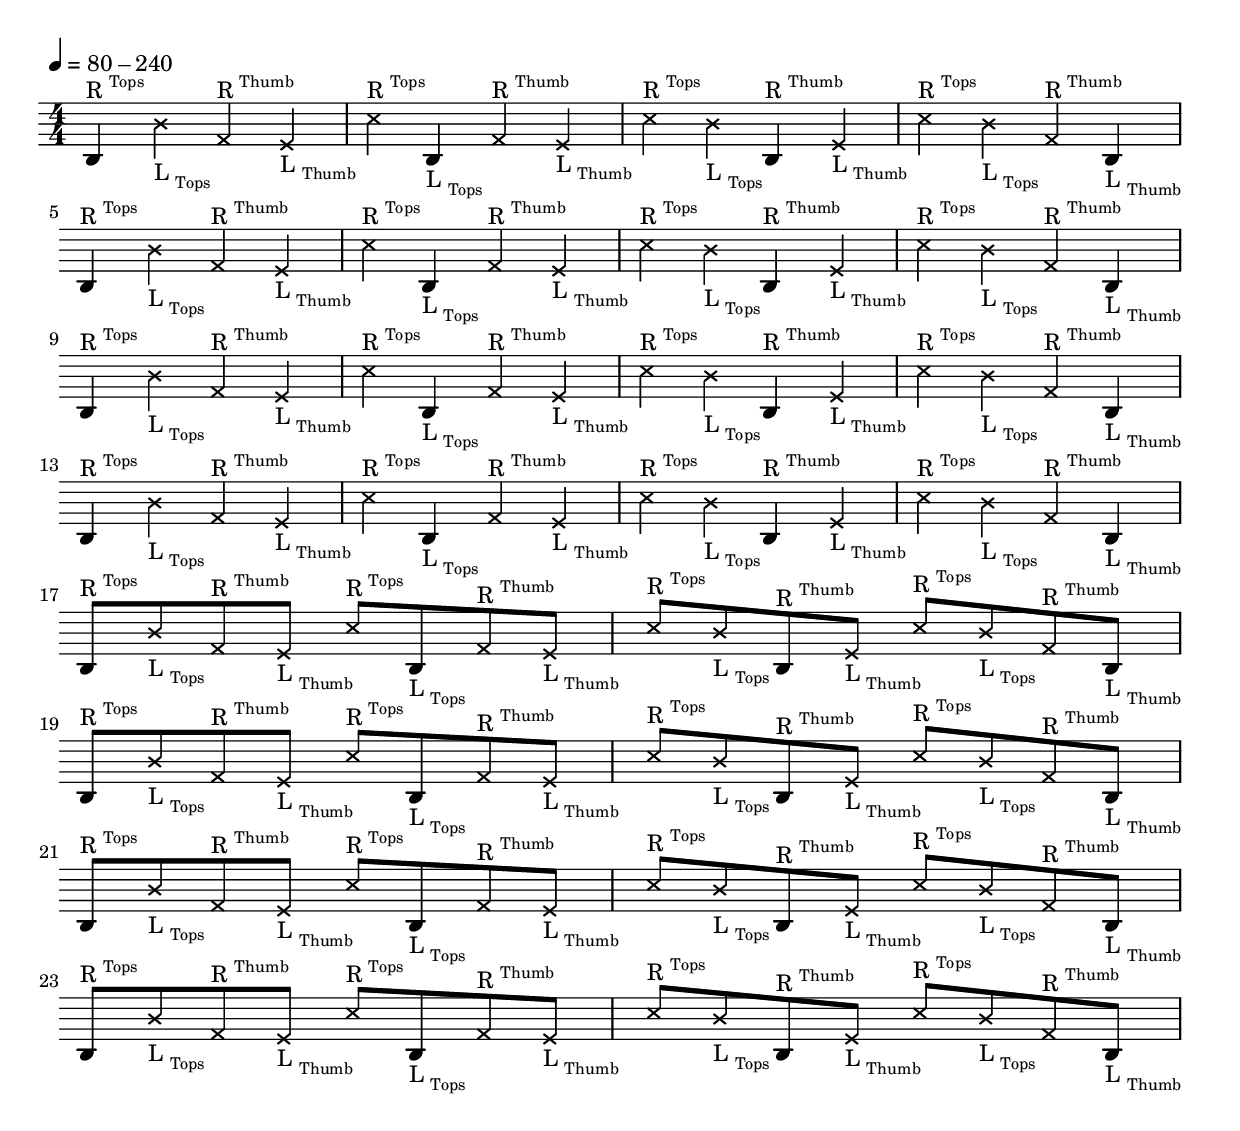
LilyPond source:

\version "2.24.1"
\include "../../global.ly"

\layout {
  indent = -3.5
}

\relative {
  \defaultScoreSettings
  \tempo 4 = 80 - 240
  \time 4/4

  \rimNote

  \repeat unfold 4 {
    \once \defaultNote b4^\RTopsTop                    b'_\LTopsBtm                     f^\RThumbTop                     e_\LThumbBtm 
                      c'4^\RTopsTop \once \defaultNote b,_\LTopsBtm                    f'^\RThumbTop                     e_\LThumbBtm 
                      c'4^\RTopsTop                     b_\LTopsBtm \once \defaultNote b,^\RThumbTop                     e_\LThumbBtm 
                      c'4^\RTopsTop                     b_\LTopsBtm                     f^\RThumbTop \once \defaultNote b,_\LThumbBtm 
    \break
  }

  \repeat unfold 4 {
    \once \defaultNote b8^\RTopsTop                    b'_\LTopsBtm                     f^\RThumbTop                     e_\LThumbBtm 
                      c'8^\RTopsTop \once \defaultNote b,_\LTopsBtm                    f'^\RThumbTop                     e_\LThumbBtm 
                      c'8^\RTopsTop                     b_\LTopsBtm \once \defaultNote b,^\RThumbTop                     e_\LThumbBtm 
                      c'8^\RTopsTop                     b_\LTopsBtm                     f^\RThumbTop \once \defaultNote b,_\LThumbBtm 
    \break
  }

  \resetNoteHead
}